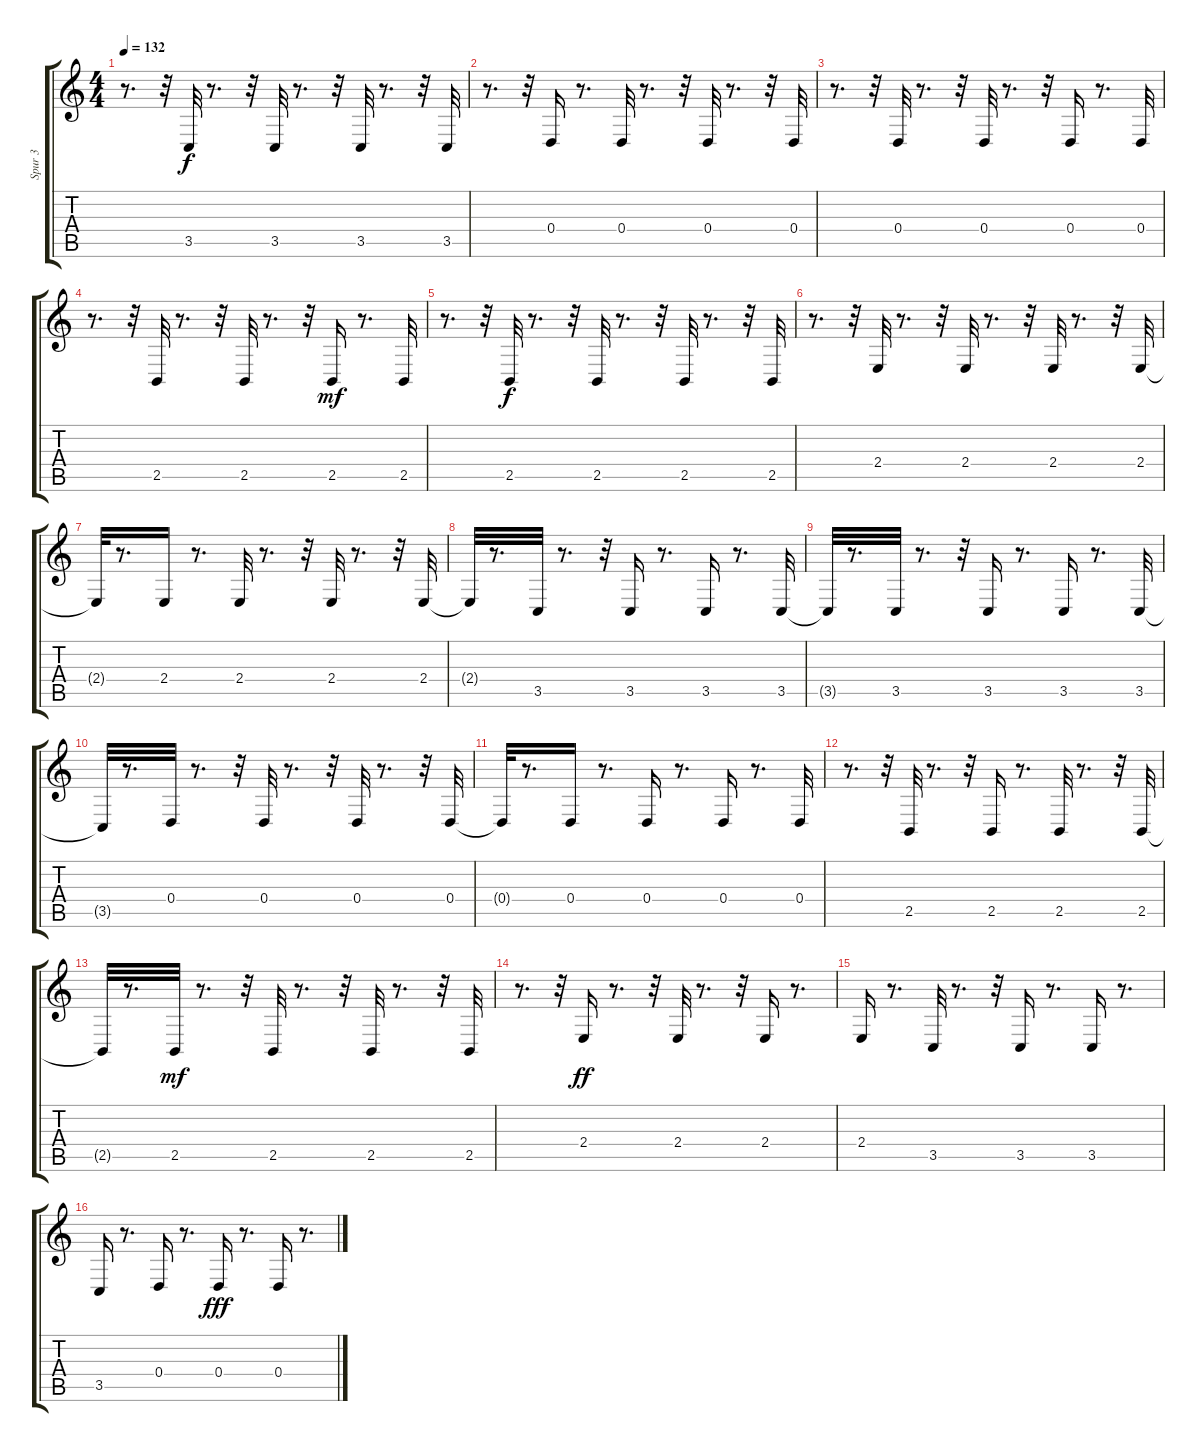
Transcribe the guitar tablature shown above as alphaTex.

\track ("Spur 3" "Spur 3") {instrument percussiveorgan}
\staff {score tabs}
\tuning (E4 B3 G3 D3 A2 E2) {hide}
\ts (4 4)
\tempo 132
\clef g2
\ks c
r.8{d dy f} r.32 3.5.32 r.8{d} r.32 3.5.32 r.8{d} r.32 3.5.32 r.8{d} r.32 3.5.32 |
r.8{d} r.32 0.4.16 r.8{d} 0.4.32 r.8{d} r.32 0.4.32 r.8{d} r.32 0.4.32 |
r.8{d} r.32 0.4.32 r.8{d} r.32 0.4.32 r.8{d} r.32 0.4.16 r.8{d} 0.4.32 |
r.8{d} r.32 2.5.32 r.8{d} r.32 2.5.32 r.8{d} r.32 2.5.16{dy mf} r.8{d} 2.5.32 |
r.8{d} r.32 2.5.32{dy f} r.8{d} r.32 2.5.32 r.8{d} r.32 2.5.32 r.8{d} r.32 2.5.32 |
r.8{d} r.32 2.4.32 r.8{d} r.32 2.4.32 r.8{d} r.32 2.4.32 r.8{d} r.32 2.4.32 |
2.4{t}.32 r.8{d} 2.4.16 r.8{d} 2.4.32 r.8{d} r.32 2.4.32 r.8{d} r.32 2.4.32 |
2.4{t}.32 r.8{d} 3.5.32 r.8{d} r.32 3.5.16 r.8{d} 3.5.16 r.8{d} 3.5.32 |
3.5{t}.32 r.8{d} 3.5.32 r.8{d} r.32 3.5.16 r.8{d} 3.5.16 r.8{d} 3.5.32 |
3.5{t}.32 r.8{d} 0.4.32 r.8{d} r.32 0.4.32 r.8{d} r.32 0.4.32 r.8{d} r.32 0.4.32 |
0.4{t}.32 r.8{d} 0.4.16 r.8{d} 0.4.16 r.8{d} 0.4.16 r.8{d} 0.4.32 |
r.8{d} r.32 2.5.32 r.8{d} r.32 2.5.16 r.8{d} 2.5.32 r.8{d} r.32 2.5.32 |
2.5{t}.32 r.8{d} 2.5.32{dy mf} r.8{d} r.32 2.5.32 r.8{d} r.32 2.5.32 r.8{d} r.32 2.5.32 |
r.8{d} r.32 2.4.16{dy ff} r.8{d} r.32 2.4.32 r.8{d} r.32 2.4.16 r.8{d} |
2.4.16 r.8{d} 3.5.32 r.8{d} r.32 3.5.16 r.8{d} 3.5.16 r.8{d} |
3.5.16 r.8{d} 0.4.16 r.8{d} 0.4.16{dy fff} r.8{d} 0.4.16 r.8{d}
